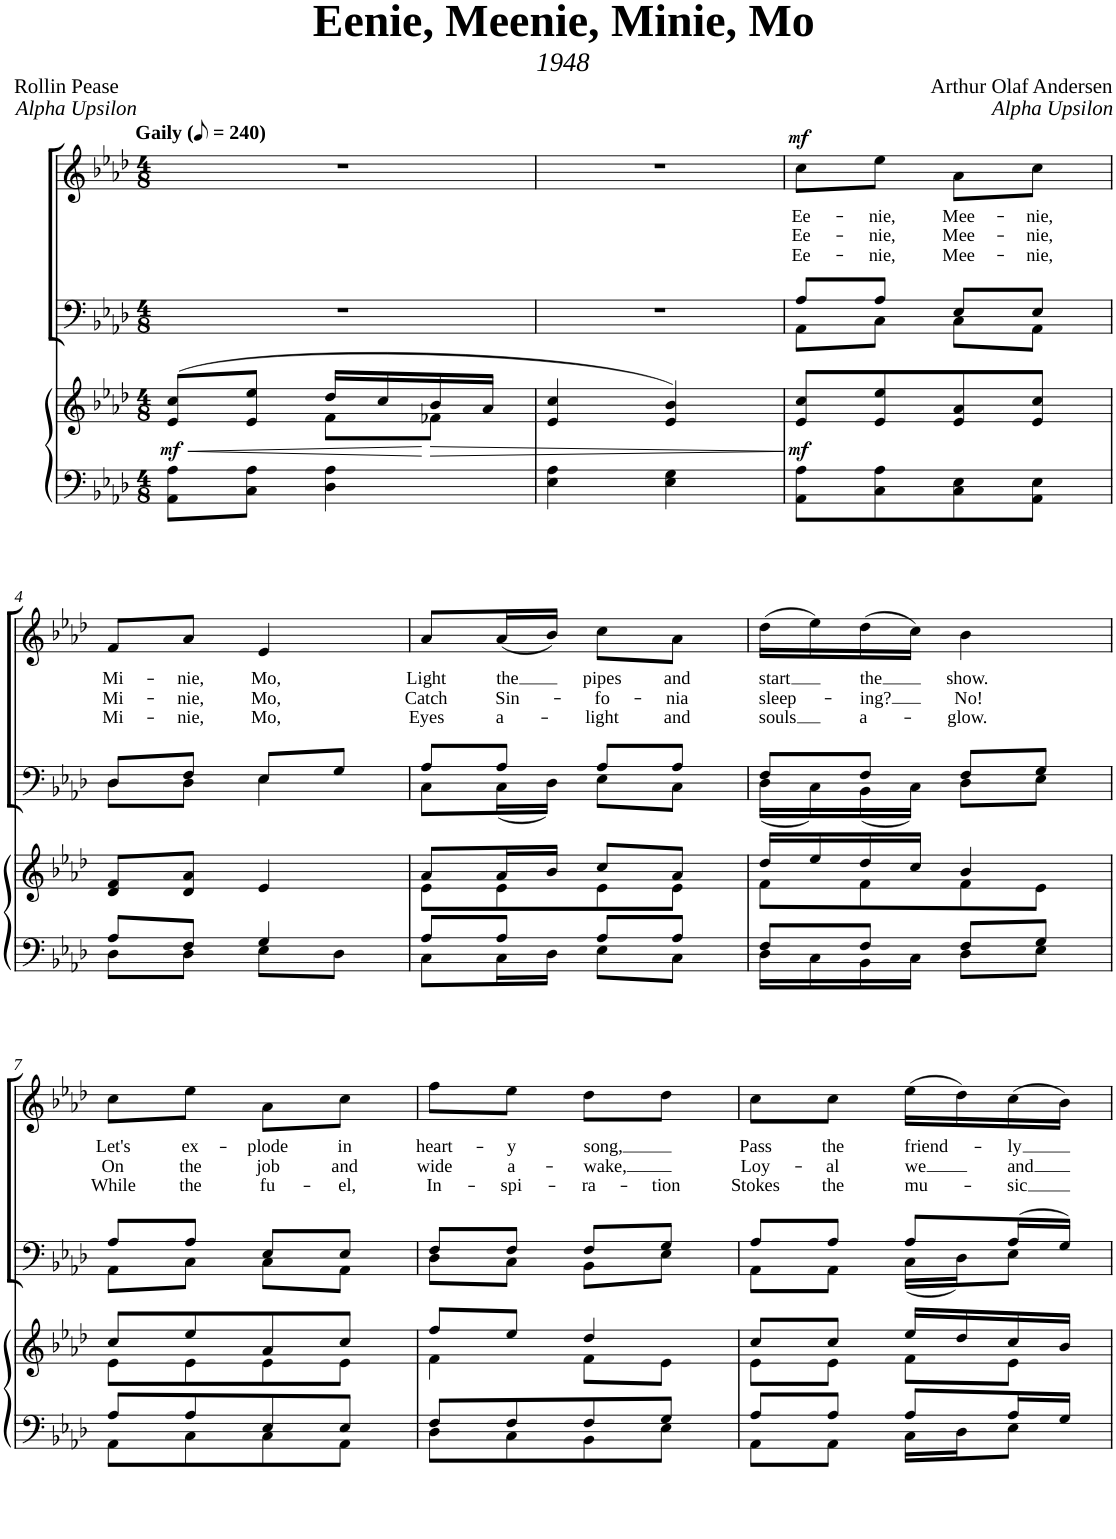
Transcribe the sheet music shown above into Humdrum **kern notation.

**kern	**kern	**dynam	**kern	**kern	**text	**text	**text	**dynam
*part3	*part3	*part3	*part2	*part1	*part1	*part1	*part1	*part1
*staff4	*staff3	*staff3/4	*staff2	*staff1	*staff1	*staff1	*staff1	*staff1
*I"Piano 4	*	*	*I"Piano 3	*I"Piano 1	*	*	*	*
*I'Pno	*	*	*I'Pno	*I'Pno	*	*	*	*
*clefF4	*clefG2	*	*clefF4	*clefG2	*	*	*	*
*k[b-e-a-d-]	*k[b-e-a-d-]	*	*k[b-e-a-d-]	*k[b-e-a-d-]	*	*	*	*
*M4/8	*M4/8	*	*M4/8	*M4/8	*	*	*	*
*MM120	*MM120	*	*MM120	*MM120	*	*	*	*
=1	=1	=1	=1	=1	=1	=1	=1	=1
!	!	!	!	!LO:TX:a:B:t=Gaily	!	!	!	!
!	!	!LO:HP:b	!	!	!	!	!	!
*	*^	*	*	*	*	*	*	*
!	!	!	!LO:DY:n=1:b	!	!	!	!	!	!
8AA-\ 8A-\L	(8e-/ 8cc/L	4ryy	< mf	2r	2r	.	.	.	.
8C\ 8A-\J	8e-/ 8ee-/J	.	.	.	.	.	.	.	.
4D-\ 4A-\	16dd-/LL	8f\L	.	.	.	.	.	.	.
.	16cc/	.	.	.	.	.	.	.	.
!	!	!	!LO:HP:n=1:b	!	!	!	!	!	!
.	16b-/	8f-X\J	[ >	.	.	.	.	.	.
.	16a-/JJ	.	.	.	.	.	.	.	.
*	*v	*v	*	*	*	*	*	*	*
=2	=2	=2	=2	=2	=2	=2	=2	=2
4E-\ 4A-\	4e-/ 4cc/	.	2r	2r	.	.	.	.
4E-\ 4G\	4e-/ 4b-/)	.	.	.	.	.	.	.
.	.	]	.	.	.	.	.	.
=3	=3	=3	=3	=3	=3	=3	=3	=3
*	*	*	*^	*	*	*	*	*
!	!	!LO:DY:b	!	!	!	!LO:LY:b	!LO:LY:b	!LO:LY:b	!LO:DY:a
8AA-\ 8A-\L	8e-/ 8cc/L	mf	8A-/L	8AA-\L	8cc\L	Ee-	Ee-	Ee-	mf
!	!	!	!	!	!	!LO:LY:b	!LO:LY:b	!LO:LY:b	!
8C\ 8A-\	8e-/ 8ee-/	.	8A-/J	8C\J	8ee-\J	-nie,	-nie,	-nie,	.
!	!	!	!	!	!	!LO:LY:b	!LO:LY:b	!LO:LY:b	!
8C\ 8E-\	8e-/ 8a-/	.	8E-/L	8C\L	8a-\L	Mee-	Mee-	Mee-	.
!	!	!	!	!	!	!LO:LY:b	!LO:LY:b	!LO:LY:b	!
8AA-\ 8E-\J	8e-/ 8cc/J	.	8E-/J	8AA-\J	8cc\J	-nie,	-nie,	-nie,	.
!!LO:LB:g=z
=4	=4	=4	=4	=4	=4	=4	=4	=4	=4
*^	*	*	*	*	*	*	*	*	*
!	!	!	!	!	!	!	!LO:LY:b	!LO:LY:b	!LO:LY:b	!
8A-/L	8D-\L	8d-/ 8f/L	.	8D-/L	8D-\L	8f/L	Mi-	Mi-	Mi-	.
!	!	!	!	!	!	!	!LO:LY:b	!LO:LY:b	!LO:LY:b	!
8F/J	8D-\J	8d-/ 8a-/J	.	8F/J	8D-\J	8a-/J	-nie,	-nie,	-nie,	.
!	!	!	!	!	!	!	!LO:LY:b	!LO:LY:b	!LO:LY:b	!
4G/	8E-\L	4e-/	.	8E-/L	4E-\	4e-/	Mo,	Mo,	Mo,	.
.	8D-\J	.	.	8G/J	.	.	.	.	.	.
=5	=5	=5	=5	=5	=5	=5	=5	=5	=5	=5
*	*	*^	*	*	*	*	*	*	*	*
!	!	!	!	!	!	!	!	!LO:LY:b	!LO:LY:b	!LO:LY:b	!
8A-/L	8C\L	8a-/L	8e-\L	.	8A-/L	8C\L	8a-/L	Light	Catch	Eyes	.
!	!	!	!	!	!	!	!	!LO:LY:b	!LO:LY:b	!LO:LY:b	!
8A-/J	16C\L	16a-/L	8e-\	.	8A-/J	(16C\L	(16a-/L	the	Sin-	a-	.
.	16D-\JJ	16b-/JJ	.	.	.	16D-\JJ)	16b-/JJ)	.	.	.	.
!	!	!	!	!	!	!	!	!LO:LY:b	!LO:LY:b	!LO:LY:b	!
8A-/L	8E-\L	8cc/L	8e-\	.	8A-/L	8E-\L	8cc\L	pipes	-fo-	-light	.
!	!	!	!	!	!	!	!	!LO:LY:b	!LO:LY:b	!LO:LY:b	!
8A-/J	8C\J	8a-/J	8e-\J	.	8A-/J	8C\J	8a-\J	and	-nia	and	.
=6	=6	=6	=6	=6	=6	=6	=6	=6	=6	=6	=6
!	!	!	!	!	!	!	!	!LO:LY:b	!LO:LY:b	!LO:LY:b	!
8F/L	16D-\LL	16dd-/LL	8f\L	.	8F/L	(16D-\LL	(16dd-\LL	start	sleep-	souls	.
.	16C\	16ee-/	.	.	.	16C\)	16ee-\)	.	.	.	.
!	!	!	!	!	!	!	!	!LO:LY:b	!LO:LY:b	!LO:LY:b	!
8F/J	16BB-\	16dd-/	8f\	.	8F/J	(16BB-\	(16dd-\	the	-ing?	a-	.
.	16C\JJ	16cc/JJ	.	.	.	16C\JJ)	16cc\JJ)	.	.	.	.
!	!	!	!	!	!	!	!	!LO:LY:b	!LO:LY:b	!LO:LY:b	!
8F/L	8D-\L	4b-/	8f\	.	8F/L	8D-\L	4b-\	show.	No!	-glow.	.
8G/J	8E-\J	.	8e-\J	.	8G/J	8E-\J	.	.	.	.	.
!!LO:LB:g=z
=7	=7	=7	=7	=7	=7	=7	=7	=7	=7	=7	=7
!	!	!	!	!	!	!	!	!LO:LY:b	!LO:LY:b	!LO:LY:b	!
8A-/L	8AA-\L	8cc/L	8e-\L	.	8A-/L	8AA-\L	8cc\L	Let's	On	While	.
!	!	!	!	!	!	!	!	!LO:LY:b	!LO:LY:b	!LO:LY:b	!
8A-/	8C\	8ee-/	8e-\	.	8A-/J	8C\J	8ee-\J	ex-	the	the	.
!	!	!	!	!	!	!	!	!LO:LY:b	!LO:LY:b	!LO:LY:b	!
8E-/	8C\	8a-/	8e-\	.	8E-/L	8C\L	8a-\L	-plode	job	fu-	.
!	!	!	!	!	!	!	!	!LO:LY:b	!LO:LY:b	!LO:LY:b	!
8E-/J	8AA-\J	8cc/J	8e-\J	.	8E-/J	8AA-\J	8cc\J	in	and	-el,	.
=8	=8	=8	=8	=8	=8	=8	=8	=8	=8	=8	=8
!	!	!	!	!	!	!	!	!LO:LY:b	!LO:LY:b	!LO:LY:b	!
8F/L	8D-\L	8ff/L	4f\	.	8F/L	8D-\L	8ff\L	heart-	wide	In-	.
!	!	!	!	!	!	!	!	!LO:LY:b	!LO:LY:b	!LO:LY:b	!
8F/	8C\	8ee-/J	.	.	8F/J	8C\J	8ee-\J	-y	a-	-spi-	.
!	!	!	!	!	!	!	!	!LO:LY:b	!LO:LY:b	!LO:LY:b	!
8F/	8BB-\	4dd-/	8f\L	.	8F/L	8BB-\L	8dd-\L	song,	-wake,	-ra-	.
!	!	!	!	!	!	!	!	!	!	!LO:LY:b	!
8G/J	8E-\J	.	8e-\J	.	8G/J	8E-\J	8dd-\J	.	.	-tion	.
=9	=9	=9	=9	=9	=9	=9	=9	=9	=9	=9	=9
!	!	!	!	!	!	!	!	!LO:LY:b	!LO:LY:b	!LO:LY:b	!
8A-/L	8AA-\L	8cc/L	8e-\L	.	8A-/L	8AA-\L	8cc\L	Pass	Loy-	Stokes	.
!	!	!	!	!	!	!	!	!LO:LY:b	!LO:LY:b	!LO:LY:b	!
8A-/J	8AA-\J	8cc/J	8e-\J	.	8A-/J	8AA-\J	8cc\J	the	-al	the	.
!	!	!	!	!	!	!	!	!LO:LY:b	!LO:LY:b	!LO:LY:b	!
8A-/L	16C\LL	16ee-/LL	8f\L	.	8A-/L	(16C\LL	(16ee-\LL	friend-	we	mu-	.
.	16D-\J	16dd-/	.	.	.	16D-\J)	16dd-\)	.	.	.	.
!	!	!	!	!	!	!	!	!LO:LY:b	!LO:LY:b	!LO:LY:b	!
16A-/L	8E-\J	16cc/	8e-\J	.	(16A-/L	8E-\J	(16cc\	-ly	and	-sic	.
16G/JJ	.	16b-/JJ	.	.	16G/JJ)	.	16b-\JJ)	.	.	.	.
*v	*v	*	*	*	*v	*v	*	*	*	*	*
*	*v	*v	*	*	*	*	*	*	*
=	=	=	=	=	=	=	=	=
*-	*-	*-	*-	*-	*-	*-	*-	*-
